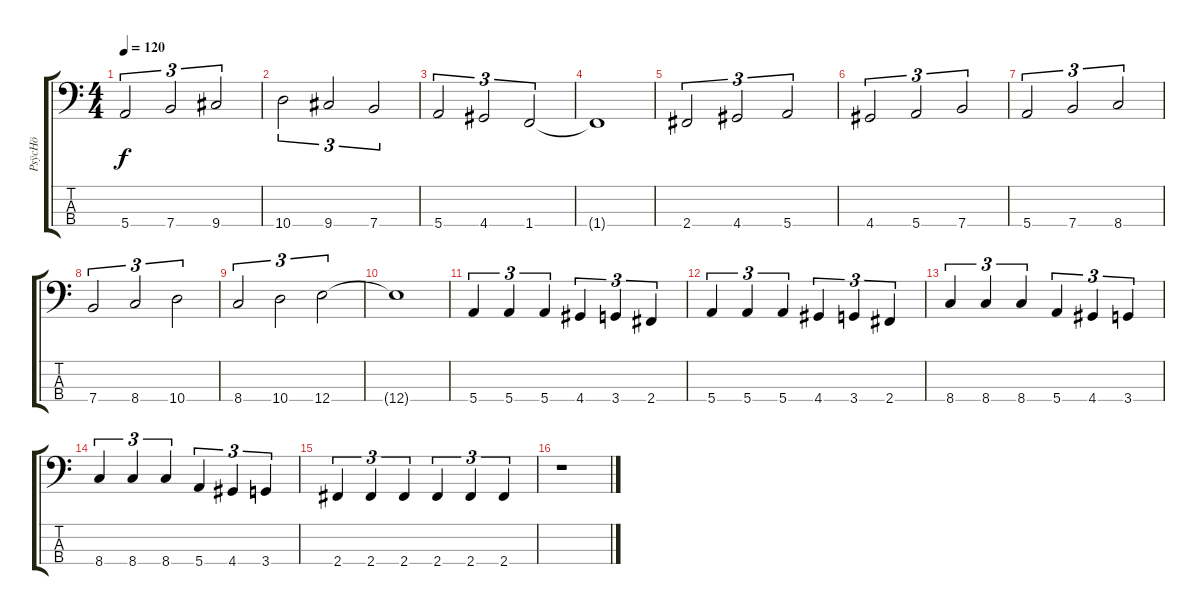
\track ("PsÿcHö" "PsÿcHö") {instrument electricbasspick}
\staff {score tabs}
\tuning (G2 D2 A1 E1) {hide}
\ts (4 4)
\tempo 120
\clef f4
\ks c
5.4.2{tu (3 2) dy f} 7.4.2{tu (3 2)} 9.4.2{tu (3 2)} |
10.4.2{tu (3 2)} 9.4.2{tu (3 2)} 7.4.2{tu (3 2)} |
5.4.2{tu (3 2)} 4.4.2{tu (3 2)} 1.4.2{tu (3 2)} |
1.4{t}.1 |
2.4.2{tu (3 2)} 4.4.2{tu (3 2)} 5.4.2{tu (3 2)} |
4.4.2{tu (3 2)} 5.4.2{tu (3 2)} 7.4.2{tu (3 2)} |
5.4.2{tu (3 2)} 7.4.2{tu (3 2)} 8.4.2{tu (3 2)} |
7.4.2{tu (3 2)} 8.4.2{tu (3 2)} 10.4.2{tu (3 2)} |
8.4.2{tu (3 2)} 10.4.2{tu (3 2)} 12.4.2{tu (3 2)} |
12.4{t}.1 |
5.4.4{tu (3 2)} 5.4.4{tu (3 2)} 5.4.4{tu (3 2)} 4.4.4{tu (3 2)} 3.4.4{tu (3 2)} 2.4.4{tu (3 2)} |
5.4.4{tu (3 2)} 5.4.4{tu (3 2)} 5.4.4{tu (3 2)} 4.4.4{tu (3 2)} 3.4.4{tu (3 2)} 2.4.4{tu (3 2)} |
8.4.4{tu (3 2)} 8.4.4{tu (3 2)} 8.4.4{tu (3 2)} 5.4.4{tu (3 2)} 4.4.4{tu (3 2)} 3.4.4{tu (3 2)} |
8.4.4{tu (3 2)} 8.4.4{tu (3 2)} 8.4.4{tu (3 2)} 5.4.4{tu (3 2)} 4.4.4{tu (3 2)} 3.4.4{tu (3 2)} |
2.4.4{tu (3 2)} 2.4.4{tu (3 2)} 2.4.4{tu (3 2)} 2.4.4{tu (3 2)} 2.4.4{tu (3 2)} 2.4.4{tu (3 2)} |
r.1
